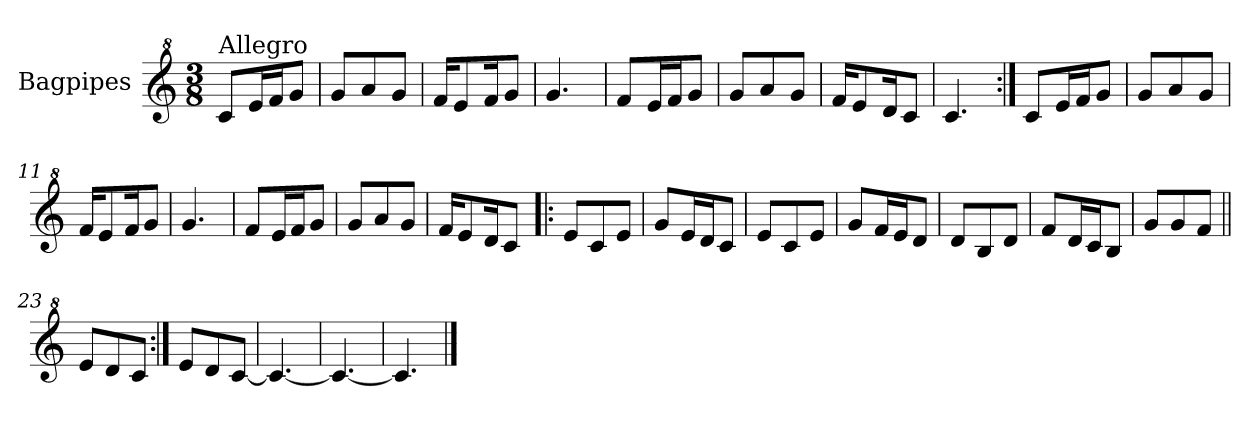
**kern
*part1
*staff1
*I"Bagpipes
*I'Bag
*clefG^2
*k[]
*C:
*M3/8
=1
!LO:TX:a:t=Allegro
8cc/L
16ee/L
16ff/J
8gg/J
=2
8gg/L
8aa/
8gg/J
=3
16ff/KL
8ee/
16ff/K
8gg/J
=4
4.gg/
=5
8ff/L
16ee/L
16ff/J
8gg/J
=6
8gg/L
8aa/
8gg/J
=7
16ff/KL
8ee/
16dd/K
8cc/J
=8
4.cc/
=9:|!
8cc/L
16ee/L
16ff/J
8gg/J
=10
8gg/L
8aa/
8gg/J
!!LO:LB:g=z
=11
16ff/KL
8ee/
16ff/K
8gg/J
=12
4.gg/
=13
8ff/L
16ee/L
16ff/J
8gg/J
=14
8gg/L
8aa/
8gg/J
=15
16ff/KL
8ee/
16dd/K
8cc/J
=16!|:
8ee/L
8cc/
8ee/J
=17
8gg/L
16ee/L
16dd/J
8cc/J
=18
8ee/L
8cc/
8ee/J
=19
8gg/L
16ff/L
16ee/J
8dd/J
=20
8dd/L
8b/
8dd/J
!!LO:LB:g=z
=21
8ff/L
16dd/L
16cc/J
8b/J
=22
8gg/L
8gg/
8ff/J
=23||
8ee/L
8dd/
8cc/J
=24:|!
8ee/L
8dd/
[8cc/J
=25
4.cc/_
=26
4.cc/_
=27
4.cc/]
==
*-
